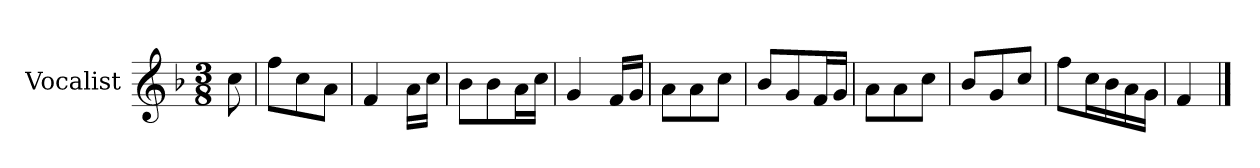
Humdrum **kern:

**kern
*part1
*staff1
*I"Vocalist
*k[b-]
*F:
*M3/8
=
8cc
=1
8ffL
8cc
8aJ
=2
4f
16aLL
16ccJJ
=3
8b-L
8b-
16aL
16ccJJ
=4
4g
16fLL
16gJJ
=5
8aL
8a
8ccJ
=6
8b-L
8g
16fL
16gJJ
=7
8aL
8a
8ccJ
=8
8b-L
8g
8ccJ
=9
8ffL
16ccL
16b-
16a
16gJJ
=10
4f
==
*-
